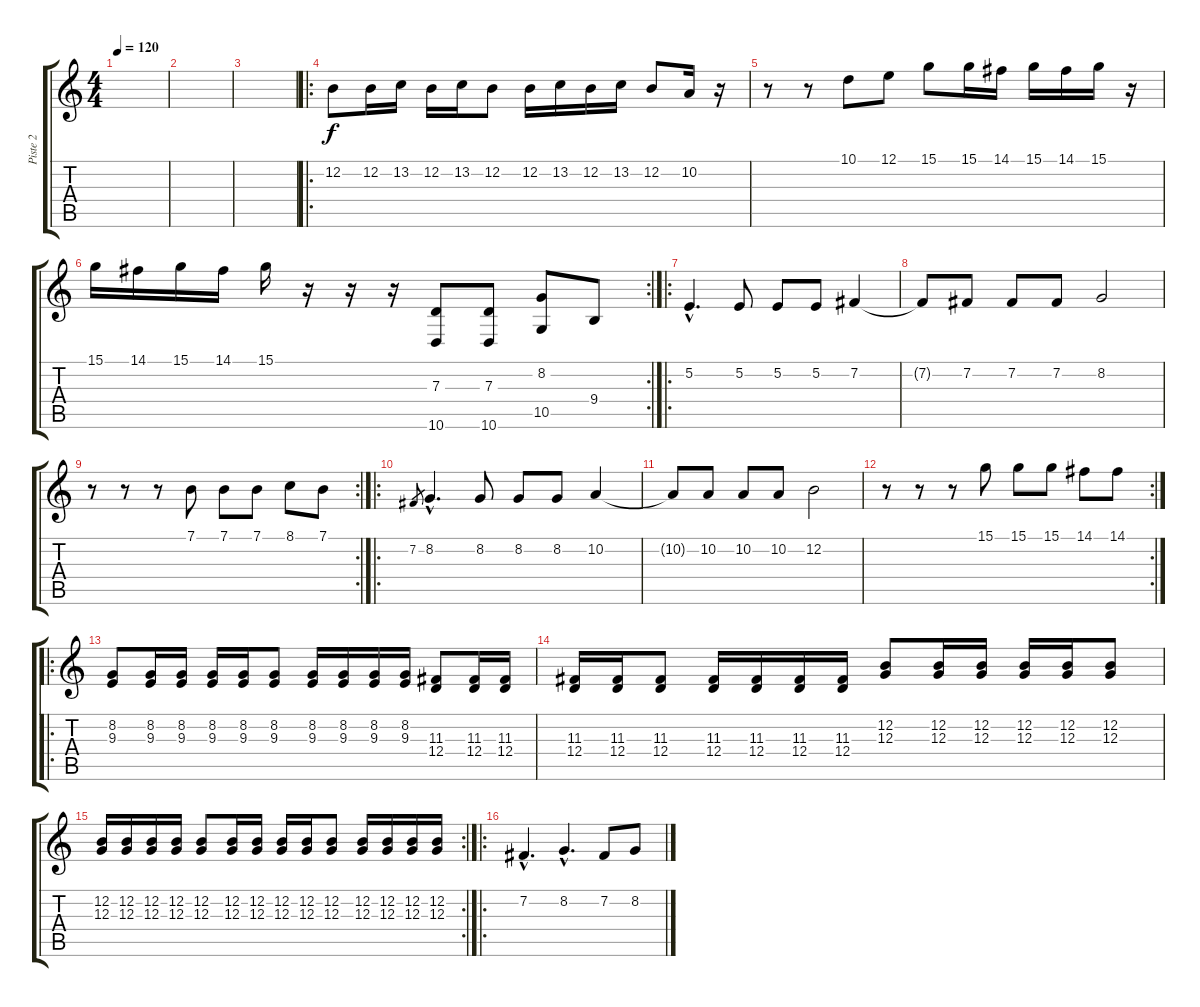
\track ("Piste 2" "Piste 2") {instrument musicbox}
\staff {score tabs}
\tuning (E4 B3 G3 D3 A2 E2) {hide}
\ts (4 4)
\tempo 120
\clef g2
\ks c
|
|
|
\ro
12.2.8 12.2.16 13.2.16 12.2.16 13.2.16 12.2.8 12.2.16 13.2.16 12.2.16 13.2.16 12.2.8 10.2.16 r.16 |
r.8 r.8 10.1.8 12.1.8 15.1.8 15.1.16 14.1.16 15.1.16 14.1.16 15.1.16 r.16 |
\rc 2
15.1.16 14.1.16 15.1.16 14.1.16 15.1.16 r.16 r.16 r.16 (7.3 10.6).8 (7.3 10.6).8 (8.2 10.5).8 9.4.8 |
\ro
5.2{hac}.4{d} 5.2.8 5.2.8 5.2.8 7.2.4 |
7.2{t}.8 7.2.8 7.2.8 7.2.8 8.2.2 |
\rc 2
r.8 r.8 r.8 7.1.8 7.1.8 7.1.8 8.1.8 7.1.8 |
\ro
7.2.8{gr} 8.2{hac}.4{d} 8.2.8 8.2.8 8.2.8 10.2.4 |
10.2{t}.8 10.2.8 10.2.8 10.2.8 12.2.2 |
\rc 2
r.8 r.8 r.8 15.1.8 15.1.8 15.1.8 14.1.8 14.1.8 |
\ro
(8.2 9.3).8{instrument drawbarorgan} (8.2 9.3).16 (8.2 9.3).16 (8.2 9.3).16 (8.2 9.3).16 (8.2 9.3).8 (8.2 9.3).16 (8.2 9.3).16 (8.2 9.3).16 (8.2 9.3).16 (11.3 12.4).8 (11.3 12.4).16 (11.3 12.4).16 |
(11.3 12.4).16 (11.3 12.4).16 (11.3 12.4).8 (11.3 12.4).16 (11.3 12.4).16 (11.3 12.4).16 (11.3 12.4).16 (12.2 12.3).8 (12.2 12.3).16 (12.2 12.3).16 (12.2 12.3).16 (12.2 12.3).16 (12.2 12.3).8 |
\rc 2
(12.2 12.3).16 (12.2 12.3).16 (12.2 12.3).16 (12.2 12.3).16 (12.2 12.3).8 (12.2 12.3).16 (12.2 12.3).16 (12.2 12.3).16 (12.2 12.3).16 (12.2 12.3).8 (12.2 12.3).16 (12.2 12.3).16 (12.2 12.3).16 (12.2 12.3).16 |
\ro
7.2{hac}.4{d instrument acousticgrandpiano} 8.2{hac}.4{d} 7.2.8 8.2.8
